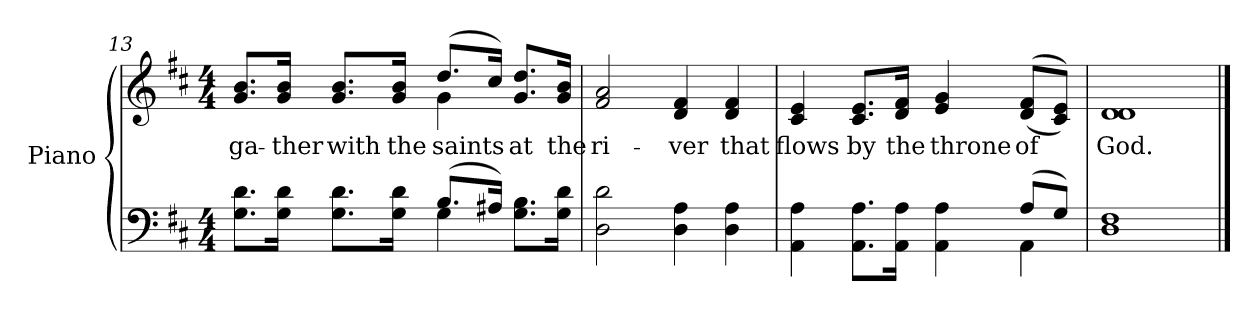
**kern	**kern	**text
*part2	*part1	*part1
*staff2	*staff1	*staff1
*I"Piano	*I"Piano	*
*I'Pno.	*I'Pno.	*
!!LO:LB:g=z
*clefF4	*clefG2	*
*k[f#c#]	*k[f#c#]	*
*D:	*D:	*
*M4/4	*M4/4	*
=13	=13	=13
*^	*	*
!	!	!	!LO:LY:b:color=#000000
*	*	*^	*
8.Gi\ 8.di\L	2ryy	8.gi/ 8.bi/L	2ryy	ga-
!	!	!	!	!LO:LY:b:color=#000000
16Gi\ 16di\Jk	.	16gi/ 16bi/Jk	.	-ther
!	!	!	!	!LO:LY:b:color=#000000
8.Gi\ 8.di\L	.	8.gi/ 8.bi/L	.	with
!	!	!	!	!LO:LY:b:color=#000000
16Gi\ 16di\Jk	.	16gi/ 16bi/Jk	.	the
!	!	!	!	!LO:LY:b:color=#000000
(8.Bi/L	4Gi\	(8.ddi/L	4gi\	saints
16A#Xi/Jk)	.	16cc#i/Jk)	.	.
!	!	!	!	!LO:LY:b:color=#000000
8.Gi\ 8.Bi\L	4ryy	8.gi/ 8.ddi/L	4ryy	at
!	!	!	!	!LO:LY:b:color=#000000
16Gi\ 16di\Jk	.	16gi/ 16bi/Jk	.	the
*v	*v	*	*	*
*	*v	*v	*
=14	=14	=14
!	!	!LO:LY:b:color=#000000
2Di\ 2di	2f#i/ 2ai	ri-
!	!	!LO:LY:b:color=#000000
4Di\ 4Ai	4di/ 4f#i	-ver
!	!	!LO:LY:b:color=#000000
4Di\ 4Ai	4di/ 4f#i	that
=15	=15	=15
*^	*	*
!	!	!	!LO:LY:b:color=#000000
4AAi\ 4Ai	2.ryy	4c#i/ 4ei	flows
!	!	!	!LO:LY:b:color=#000000
8.AAi\ 8.Ai\L	.	8.c#i/ 8.ei/L	by
!	!	!	!LO:LY:b:color=#000000
16AAi\ 16Ai\Jk	.	16di/ 16f#i/Jk	the
!	!	!	!LO:LY:b:color=#000000
4AAi\ 4Ai	.	4ei/ 4gi	throne
!	!	!	!LO:LY:b:color=#000000
(8Ai/L	4AAi\	((8di/ 8f#i/L	of
8Gi/J)	.	8c#i/ 8ei/J))	.
*v	*v	*	*
=16	=16	=16
!	!	!LO:LY:b:color=#000000
1Di 1F#i	1di 1di	God.
==	==	==
*-	*-	*-
